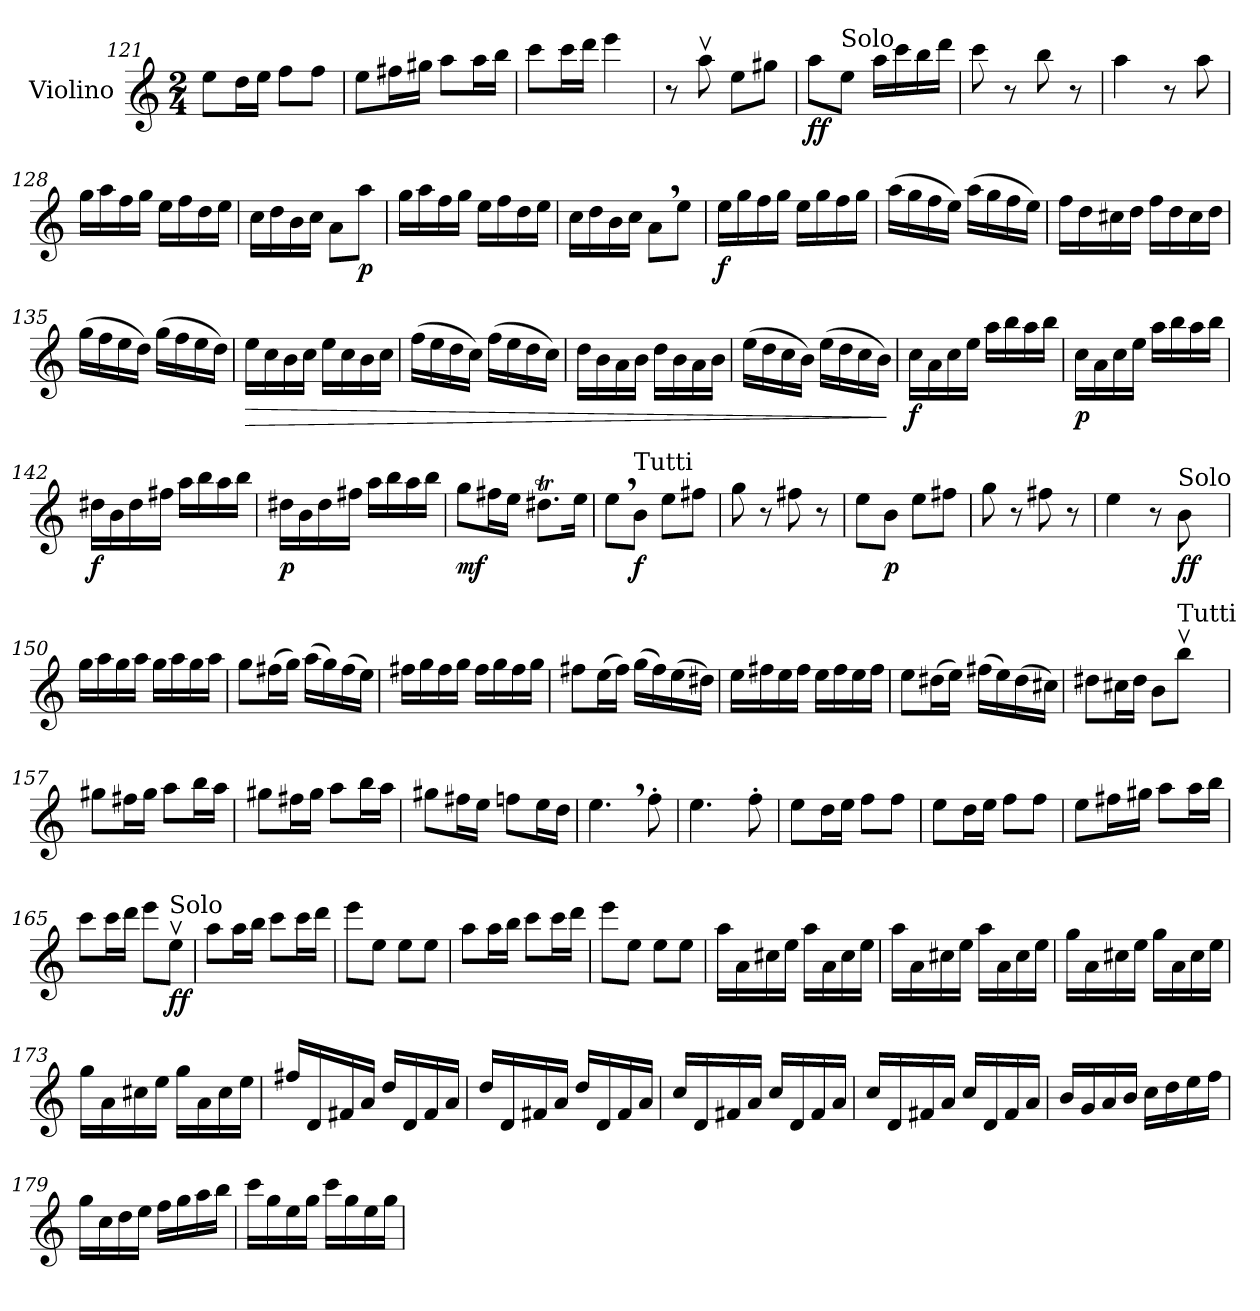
**kern	**dynam
*part1	*part1
*staff1	*staff1
*I"Violino	*
*I'Vln.	*
*clefG2	*
*k[]	*
*M2/4	*
=121	=121
8ee\L	.
16dd\L	.
16ee\JJ	.
8ff\L	.
8ff\J	.
=122	=122
8ee\L	.
16ff#X\L	.
16gg#X\JJ	.
8aa\L	.
16aa\L	.
16bb\JJ	.
=123	=123
8ccc\L	.
16ccc\L	.
16ddd\JJ	.
4eee\	.
=124	=124
8r	.
8aav\	.
8ee\L	.
8gg#X\J	.
=125	=125
!	!LO:DY:b
8aa\L	ff
!LO:TX:a:t=Solo	!
8ee\J	.
16aa\LL	.
16ccc\	.
16bb\	.
16ddd\JJ	.
!!LO:PB:g=z
=126	=126
8ccc\	.
8r	.
8bb\	.
8r	.
=127	=127
4aa\	.
8r	.
8aa\	.
=128	=128
16gg\LL	.
16aa\	.
16ff\	.
16gg\JJ	.
16ee\LL	.
16ff\	.
16dd\	.
16ee\JJ	.
=129	=129
16cc\LL	.
16dd\	.
16b\	.
16cc\JJ	.
8a\L	.
!	!LO:DY:b
8aa\J	p
=130	=130
16gg\LL	.
16aa\	.
16ff\	.
16gg\JJ	.
16ee\LL	.
16ff\	.
16dd\	.
16ee\JJ	.
=131	=131
16cc\LL	.
16dd\	.
16b\	.
16cc\JJ	.
8a,\L	.
8ee\J	.
=132	=132
!	!LO:DY:b
16ee\LL	f
16gg\	.
16ff\	.
16gg\JJ	.
16ee\LL	.
16gg\	.
16ff\	.
16gg\JJ	.
!!LO:LB:g=z
=133	=133
(16aa\LL	.
16gg\	.
16ff\	.
16ee\JJ)	.
(16aa\LL	.
16gg\	.
16ff\	.
16ee\JJ)	.
=134	=134
16ff\LL	.
16dd\	.
16cc#X\	.
16dd\JJ	.
16ff\LL	.
16dd\	.
16cc#\	.
16dd\JJ	.
=135	=135
(16gg\LL	.
16ff\	.
16ee\	.
16dd\JJ)	.
(16gg\LL	.
16ff\	.
16ee\	.
16dd\JJ)	.
=136	=136
!	!LO:HP:b
16ee\LL	>
16cc\	.
16b\	.
16cc\JJ	.
16ee\LL	.
16cc\	.
16b\	.
16cc\JJ	.
=137	=137
(16ff\LL	.
16ee\	.
16dd\	.
16cc\JJ)	.
(16ff\LL	.
16ee\	.
16dd\	.
16cc\JJ)	.
!!LO:LB:g=z
=138	=138
16dd\LL	.
16b\	.
16a\	.
16b\JJ	.
16dd\LL	.
16b\	.
16a\	.
16b\JJ	.
=139	=139
(16ee\LL	.
16dd\	.
16cc\	.
16b\JJ)	.
(16ee\LL	.
16dd\	.
16cc\	.
16b\JJ)	.
.	]
=140	=140
!	!LO:DY:b
16cc\LL	f
16a\	.
16cc\	.
16ee\JJ	.
16aa\LL	.
16bb\	.
16aa\	.
16bb\JJ	.
=141	=141
!	!LO:DY:b
16cc\LL	p
16a\	.
16cc\	.
16ee\JJ	.
16aa\LL	.
16bb\	.
16aa\	.
16bb\JJ	.
=142	=142
!	!LO:DY:b
16dd#X\LL	f
16b\	.
16dd#\	.
16ff#X\JJ	.
16aa\LL	.
16bb\	.
16aa\	.
16bb\JJ	.
!!LO:LB:g=z
=143	=143
!	!LO:DY:b
16dd#X\LL	p
16b\	.
16dd#\	.
16ff#X\JJ	.
16aa\LL	.
16bb\	.
16aa\	.
16bb\JJ	.
=144	=144
!	!LO:DY:b
8gg\L	mf
16ff#X\L	.
16ee\JJ	.
8.dd#Xt\L	.
16ee\Jk	.
=145	=145
8ee,\L	.
!LO:TX:a:t=Tutti	!
!	!LO:DY:b
8b\J	f
8ee\L	.
8ff#X\J	.
=146	=146
8gg\	.
8r	.
8ff#X\	.
8r	.
=147	=147
8ee\L	.
!	!LO:DY:b
8b\J	p
8ee\L	.
8ff#X\J	.
=148	=148
8gg\	.
8r	.
8ff#X\	.
8r	.
=149	=149
4ee\	.
8r	.
!LO:TX:a:t=Solo	!
!	!LO:DY:b
8b\	ff
!!LO:LB:g=z
=150	=150
16gg\LL	.
16aa\	.
16gg\	.
16aa\JJ	.
16gg\LL	.
16aa\	.
16gg\	.
16aa\JJ	.
=151	=151
8gg\L	.
(16ff#X\L	.
16gg\JJ)	.
(16aa\LL	.
16gg\)	.
(16ff#\	.
16ee\JJ)	.
=152	=152
16ff#X\LL	.
16gg\	.
16ff#\	.
16gg\JJ	.
16ff#\LL	.
16gg\	.
16ff#\	.
16gg\JJ	.
=153	=153
8ff#X\L	.
(16ee\L	.
16ff#\JJ)	.
(16gg\LL	.
16ff#\)	.
(16ee\	.
16dd#X\JJ)	.
=154	=154
16ee\LL	.
16ff#X\	.
16ee\	.
16ff#\JJ	.
16ee\LL	.
16ff#\	.
16ee\	.
16ff#\JJ	.
!!LO:LB:g=z
=155	=155
8ee\L	.
(16dd#X\L	.
16ee\JJ)	.
(16ff#X\LL	.
16ee\)	.
(16dd#\	.
16cc#X\JJ)	.
=156	=156
8dd#X\L	.
16cc#X\L	.
16dd#\JJ	.
8b\L	.
!LO:TX:a:t=Tutti	!
8bbv\J	.
=157	=157
8gg#X\L	.
16ff#X\L	.
16gg#\JJ	.
8aa\L	.
16bb\L	.
16aa\JJ	.
=158	=158
8gg#X\L	.
16ff#X\L	.
16gg#\JJ	.
8aa\L	.
16bb\L	.
16aa\JJ	.
=159	=159
8gg#X\L	.
16ff#X\L	.
16ee\JJ	.
8ffn\L	.
16ee\L	.
16dd\JJ	.
=160	=160
4.ee,\	.
8ff'\	.
!!LO:LB:g=z
=161	=161
4.ee\	.
8ff'\	.
=162	=162
8ee\L	.
16dd\L	.
16ee\JJ	.
8ff\L	.
8ff\J	.
=163	=163
8ee\L	.
16dd\L	.
16ee\JJ	.
8ff\L	.
8ff\J	.
=164	=164
8ee\L	.
16ff#X\L	.
16gg#X\JJ	.
8aa\L	.
16aa\L	.
16bb\JJ	.
=165	=165
8ccc\L	.
16ccc\L	.
16ddd\JJ	.
8eee\L	.
!LO:TX:a:t=Solo	!
!	!LO:DY:b
8eev\J	ff
=166	=166
8aa\L	.
16aa\L	.
16bb\JJ	.
8ccc\L	.
16ccc\L	.
16ddd\JJ	.
!!LO:LB:g=z
=167	=167
8eee\L	.
8ee\J	.
8ee\L	.
8ee\J	.
=168	=168
8aa\L	.
16aa\L	.
16bb\JJ	.
8ccc\L	.
16ccc\L	.
16ddd\JJ	.
=169	=169
8eee\L	.
8ee\J	.
8ee\L	.
8ee\J	.
=170	=170
16aa\LL	.
16a\	.
16cc#X\	.
16ee\JJ	.
16aa\LL	.
16a\	.
16cc#\	.
16ee\JJ	.
=171	=171
16aa\LL	.
16a\	.
16cc#X\	.
16ee\JJ	.
16aa\LL	.
16a\	.
16cc#\	.
16ee\JJ	.
=172	=172
16gg\LL	.
16a\	.
16cc#X\	.
16ee\JJ	.
16gg\LL	.
16a\	.
16cc#\	.
16ee\JJ	.
!!LO:LB:g=z
=173	=173
16gg\LL	.
16a\	.
16cc#X\	.
16ee\JJ	.
16gg\LL	.
16a\	.
16cc#\	.
16ee\JJ	.
=174	=174
16ff#X/LL	.
16d/	.
16f#X/	.
16a/JJ	.
16dd/LL	.
16d/	.
16f#/	.
16a/JJ	.
=175	=175
16dd/LL	.
16d/	.
16f#X/	.
16a/JJ	.
16dd/LL	.
16d/	.
16f#/	.
16a/JJ	.
=176	=176
16cc/LL	.
16d/	.
16f#X/	.
16a/JJ	.
16cc/LL	.
16d/	.
16f#/	.
16a/JJ	.
=177	=177
16cc/LL	.
16d/	.
16f#X/	.
16a/JJ	.
16cc/LL	.
16d/	.
16f#/	.
16a/JJ	.
!!LO:LB:g=z
=178	=178
16b/LL	.
16g/	.
16a/	.
16b/JJ	.
16cc\LL	.
16dd\	.
16ee\	.
16ff\JJ	.
=179	=179
16gg\LL	.
16cc\	.
16dd\	.
16ee\JJ	.
16ff\LL	.
16gg\	.
16aa\	.
16bb\JJ	.
=180	=180
16ccc\LL	.
16gg\	.
16ee\	.
16gg\JJ	.
16ccc\LL	.
16gg\	.
16ee\	.
16gg\JJ	.
=	=
*-	*-
